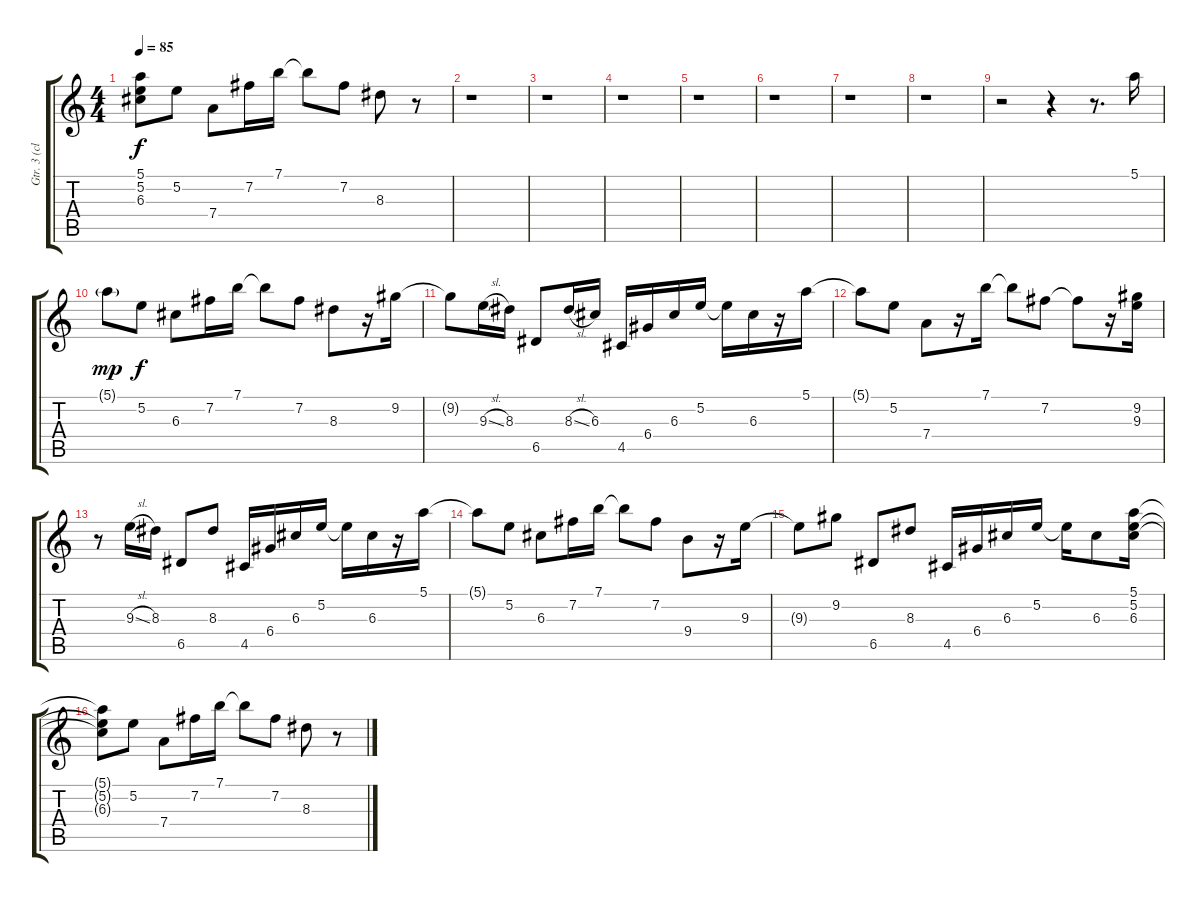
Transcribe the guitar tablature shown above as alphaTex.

\track ("Gtr. 3 (clean)" "Gtr. 3 (cl") {instrument acousticguitarsteel}
\staff {score tabs}
\tuning (E4 B3 G3 D3 A2 E2) {hide}
\ts (4 4)
\tempo 85
\clef g2
\ks c
(5.1{t} 5.2{t} 6.3{t}).8{dy f} 5.2.8 7.4.8 7.2.16 7.1.16 7.1{t}.8 7.2.8 8.3.8 r.8 |
r.1 |
r.1 |
r.1 |
r.1 |
r.1 |
r.1 |
r.1 |
r.2 r.4 r.8{d} 5.1.16 |
5.1{g}.8{dy mp} 5.2.8{dy f} 6.3.8 7.2.16 7.1.16 7.1{t}.8 7.2.8 8.3.8 r.16 9.2.16 |
9.2{t}.8 9.3{sl}.16 8.3.16 6.5.8 8.3{sl}.16 6.3.16 4.5.16 6.4.16 6.3.16 5.2.16 5.2{t}.16 6.3.16 r.16 5.1.16 |
5.1{t}.8 5.2.8 7.4.8 r.16 7.1.16 7.1{t}.8 7.2.8 7.2{t}.8 r.16 (9.2 9.3).16 |
r.8 9.3{sl}.16 8.3.16 6.5.8 8.3.8 4.5.16 6.4.16 6.3.16 5.2.16 5.2{t}.16 6.3.16 r.16 5.1.16 |
5.1{t}.8 5.2.8 6.3.8 7.2.16 7.1.16 7.1{t}.8 7.2.8 9.4.8 r.16 9.3.16 |
9.3{t}.8 9.2.8 6.5.8 8.3.8 4.5.16 6.4.16 6.3.16 5.2.16 5.2{t}.16 6.3.8 (5.1 5.2 6.3).16 |
(5.1{t} 5.2{t} 6.3{t}).8 5.2.8 7.4.8 7.2.16 7.1.16 7.1{t}.8 7.2.8 8.3.8 r.8
